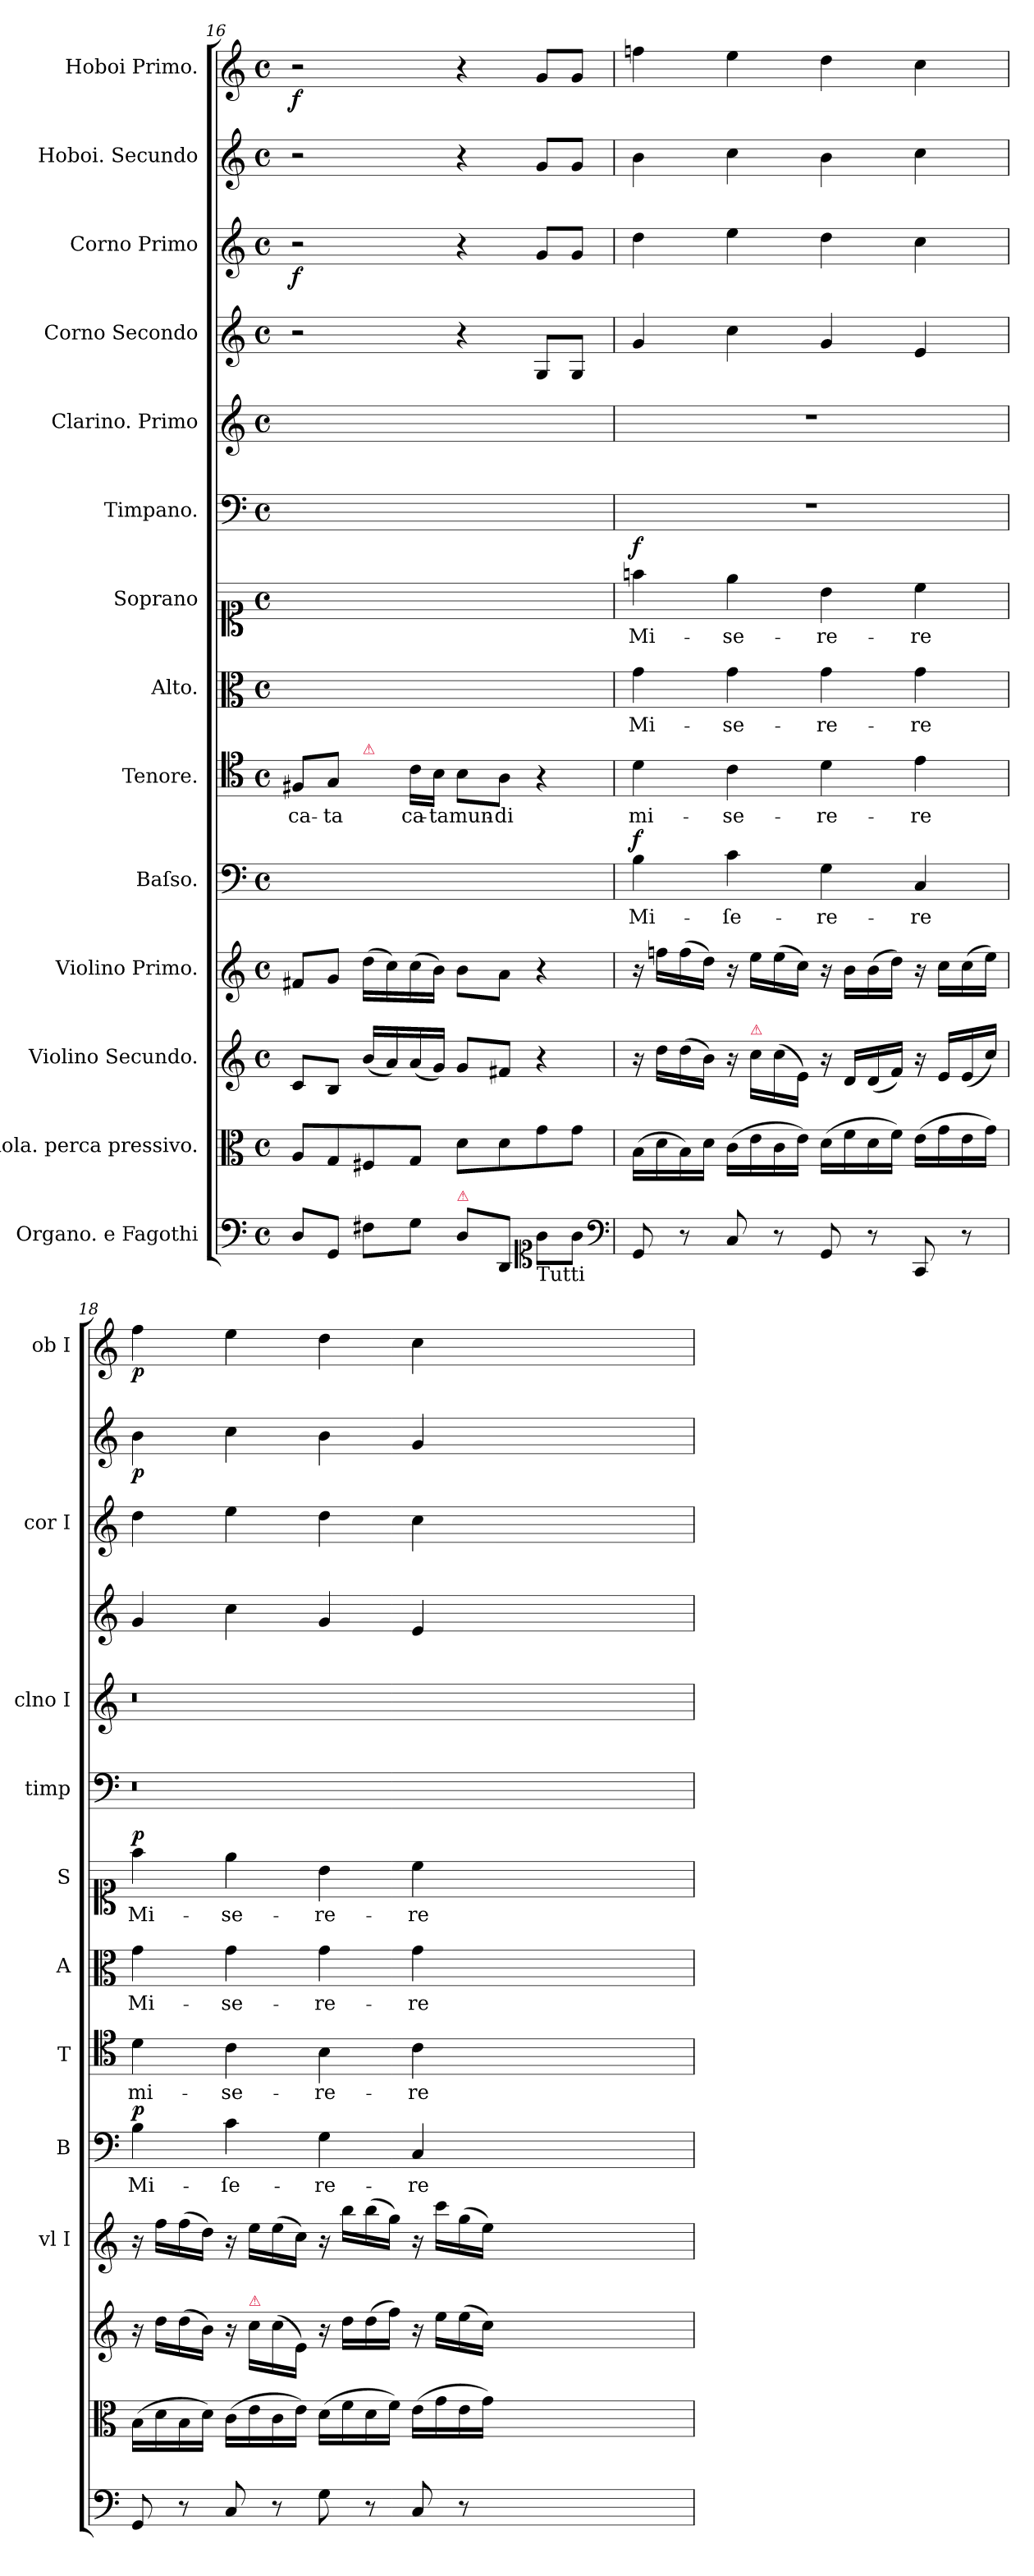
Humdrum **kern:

**kern	**dynam	**kern	**dynam	**kern	**dynam	**kern	**dynam	**kern	**text	**dynam	**kern	**text	**dynam	**kern	**text	**dynam	**kern	**text	**dynam	**kern	**kern	**kern	**dynam	**kern	**dynam	**kern	**dynam	**kern	**dynam
*part14	*part14	*part13	*part13	*part12	*part12	*part11	*part11	*part10	*part10	*part10	*part9	*part9	*part9	*part8	*part8	*part8	*part7	*part7	*part7	*part6	*part5	*part4	*part4	*part3	*part3	*part2	*part2	*part1	*part1
*staff14	*staff14	*staff13	*staff13	*staff12	*staff12	*staff11	*staff11	*staff10	*staff10	*staff10	*staff9	*staff9	*staff9	*staff8	*staff8	*staff8	*staff7	*staff7	*staff7	*staff6	*staff5	*staff4	*staff4	*staff3	*staff3	*staff2	*staff2	*staff1	*staff1
*I"Organo. e Fagothi	*	*I"Viola. perca pressivo.	*	*I"Violino Secundo.	*	*I"Violino Primo.	*	*I"Baſso.	*	*	*I"Tenore.	*	*	*I"Alto.	*	*	*I"Soprano	*	*	*I"Timpano.	*I"Clarino. Primo	*I"Corno Secondo	*	*I"Corno Primo	*	*I"Hoboi. Secundo	*	*I"Hoboi Primo.	*
*	*	*	*	*	*	*I'vl I	*	*I'B	*	*	*I'T	*	*	*I'A	*	*	*I'S	*	*	*I'timp	*I'clno I	*	*	*I'cor I	*	*	*	*I'ob I	*
*clefF4	*	*clefC3	*	*clefG2	*	*clefG2	*	*clefF4	*	*	*clefC4	*	*	*clefC3	*	*	*clefC1	*	*	*clefF4	*clefG2	*clefG2	*	*clefG2	*	*clefG2	*	*clefG2	*
*k[]	*	*k[]	*	*k[]	*	*k[]	*	*k[]	*	*	*k[]	*	*	*k[]	*	*	*k[]	*	*	*k[]	*k[]	*k[]	*	*k[]	*	*k[]	*	*k[]	*
*C:	*	*C:	*	*C:	*	*C:	*	*C:	*	*	*C:	*	*	*C:	*	*	*C:	*	*	*C:	*C:	*C:	*	*C:	*	*C:	*	*C:	*
*M4/4	*	*M4/4	*	*M4/4	*	*M4/4	*	*M4/4	*	*	*M4/4	*	*	*M4/4	*	*	*M4/4	*	*	*M4/4	*M4/4	*M4/4	*	*M4/4	*	*M4/4	*	*M4/4	*
*met(c)	*	*met(c)	*	*met(c)	*	*met(c)	*	*met(c)	*	*	*met(c)	*	*	*met(c)	*	*	*met(c)	*	*	*met(c)	*met(c)	*met(c)	*	*met(c)	*	*met(c)	*	*met(c)	*
=16	=16	=16	=16	=16	=16	=16	=16	=16	=16	=16	=16	=16	=16	=16	=16	=16	=16	=16	=16	=16	=16	=16	=16	=16	=16	=16	=16	=16	=16
!	!	!	!	!	!	!	!	!	!	!	!	!	!	!	!	!	!	!	!	!	!	!	!	!	!LO:DY:b	!	!	!	!LO:DY:b
8D/L	.	8A/L	.	8c/L	.	8f#X/L	.	1ryy	.	.	8F#X/L	-ca-	.	1ryy	.	.	1ryy	.	.	1ryy	1ryy	2r	.	2r	f	2r	.	2r	f
8GG/J	.	8G/	.	8B/J	.	8g/J	.	.	.	.	8G/J	-ta	.	.	.	.	.	.	.	.	.	.	.	.	.	.	.	.	.
!	!	!	!	!	!	!	!	!	!	!	!LO:TX:a:color=crimson:t=⚠	!	!	!	!	!	!	!	!	!	!	!	!	!	!	!	!	!	!
8F#X\L	.	8F#X/	.	(16b/LL	.	(16dd\LL	.	.	.	.	8ryy	.	.	.	.	.	.	.	.	.	.	.	.	.	.	.	.	.	.
.	.	.	.	16a/)	.	16cc\)	.	.	.	.	.	.	.	.	.	.	.	.	.	.	.	.	.	.	.	.	.	.	.
8G\J	.	8G/J	.	(16a/	.	(16cc\	.	.	.	.	16c\LL	ca-	.	.	.	.	.	.	.	.	.	.	.	.	.	.	.	.	.
.	.	.	.	16g/JJ)	.	16b\JJ)	.	.	.	.	16B\JJ	-ta	.	.	.	.	.	.	.	.	.	.	.	.	.	.	.	.	.
!LO:TX:a:color=crimson:t=⚠	!	!	!	!	!	!	!	!	!	!	!	!	!	!	!	!	!	!	!	!	!	!	!	!	!	!	!	!	!
!	!	!	!	!	!	!	!	!	!	!	!	!	!	!	!	!	!	!	!	!	!	!	!	!	!	!	!LO:DY:b	!	!
8D\L	.	8d\L	.	8g/L	.	8b\L	.	.	.	.	8B\L	mun-	.	.	.	.	.	.	.	.	.	4r	.	4r	.	4r	fort	4r	.
!	!	!	!LO:DY:b	!	!	!	!	!	!	!	!	!	!	!	!	!	!	!	!	!	!	!	!	!	!	!	!	!	!
8DD/J	.	8d\	forto	8f#X/J	.	8a\J	.	.	.	.	8A\J	-di	.	.	.	.	.	.	.	.	.	.	.	.	.	.	.	.	.
*clefC1	*	*	*	*	*	*	*	*	*	*	*	*	*	*	*	*	*	*	*	*	*	*	*	*	*	*	*	*	*
!LO:TX:b:t=Tutti	!	!	!	!	!	!	!	!	!	!	!	!	!	!	!	!	!	!	!	!	!	!	!	!	!	!	!	!	!
!	!	!	!	!	!	!	!	!	!	!	!	!	!	!	!	!	!	!	!	!	!	!	!LO:DY:a	!	!	!	!	!	!
8g\L	.	8g\	.	4r	.	4r	.	.	.	.	4r	.	.	.	.	.	.	.	.	.	.	8G/L	for	8g/L	.	8g/L	.	8g/L	.
8g\J	.	8g\J	.	.	.	.	.	.	.	.	.	.	.	.	.	.	.	.	.	.	.	8G/J	.	8g/J	.	8g/J	.	8g/J	.
*clefF4	*	*	*	*	*	*	*	*	*	*	*	*	*	*	*	*	*	*	*	*	*	*	*	*	*	*	*	*	*
=17	=17	=17	=17	=17	=17	=17	=17	=17	=17	=17	=17	=17	=17	=17	=17	=17	=17	=17	=17	=17	=17	=17	=17	=17	=17	=17	=17	=17	=17
!	!LO:DY:b	!	!	!	!LO:DY:b	!	!LO:DY:b	!	!	!LO:DY:b	!	!	!LO:DY:b	!	!	!LO:DY:b	!	!	!LO:DY:b	!	!	!	!	!	!	!	!	!	!
8GG/	fort	(16B\LL	.	16r	forto	16r	forto	4B\	Mi-	f	4d\	mi-	for	4g\	Mi-	forto	4ffn\	Mi-	f	1r	1r	4g/	.	4dd\	.	4b\	.	4ffn\	.
.	.	16d\	.	16dd\LL	.	16ffn\LL	.	.	.	.	.	.	.	.	.	.	.	.	.	.	.	.	.	.	.	.	.	.	.
8r	.	16B\)	.	(16dd\	.	(16ff\	.	.	.	.	.	.	.	.	.	.	.	.	.	.	.	.	.	.	.	.	.	.	.
.	.	16d\JJ	.	16b\JJ)	.	16dd\JJ)	.	.	.	.	.	.	.	.	.	.	.	.	.	.	.	.	.	.	.	.	.	.	.
8C/	.	(16c\LL	.	16r	.	16r	.	4c\	-ſe-	.	4c\	-se-	.	4g\	-se-	.	4ee\	-se-	.	.	.	4cc\	.	4ee\	.	4cc\	.	4ee\	.
!	!	!	!	!LO:TX:a:color=crimson:t=⚠	!	!	!	!	!	!	!	!	!	!	!	!	!	!	!	!	!	!	!	!	!	!	!	!	!
.	.	16e\	.	16cc\LL	.	16ee\LL	.	.	.	.	.	.	.	.	.	.	.	.	.	.	.	.	.	.	.	.	.	.	.
8r	.	16c\	.	(16cc\	.	(16ee\	.	.	.	.	.	.	.	.	.	.	.	.	.	.	.	.	.	.	.	.	.	.	.
.	.	16e\JJ)	.	16e/JJ)	.	16cc\JJ)	.	.	.	.	.	.	.	.	.	.	.	.	.	.	.	.	.	.	.	.	.	.	.
8GG/	.	(16d\LL	.	16r	.	16r	.	4G\	-re-	.	4d\	-re-	.	4g\	-re-	.	4b\	-re-	.	.	.	4g/	.	4dd\	.	4b\	.	4dd\	.
.	.	16f\	.	16d/LL	.	16b\LL	.	.	.	.	.	.	.	.	.	.	.	.	.	.	.	.	.	.	.	.	.	.	.
8r	.	16d\	.	(16d/	.	(16b\	.	.	.	.	.	.	.	.	.	.	.	.	.	.	.	.	.	.	.	.	.	.	.
.	.	16f\JJ)	.	16f/JJ)	.	16dd\JJ)	.	.	.	.	.	.	.	.	.	.	.	.	.	.	.	.	.	.	.	.	.	.	.
8CC/	.	(16e\LL	.	16r	.	16r	.	4C/	-re	.	4e\	-re	.	4g\	-re	.	4cc\	-re	.	.	.	4e/	.	4cc\	.	4cc\	.	4cc\	.
.	.	16g\	.	16e/LL	.	16cc\LL	.	.	.	.	.	.	.	.	.	.	.	.	.	.	.	.	.	.	.	.	.	.	.
8r	.	16e\	.	(16e/	.	(16cc\	.	.	.	.	.	.	.	.	.	.	.	.	.	.	.	.	.	.	.	.	.	.	.
!	!	!	!LO:DY:b	!	!	!	!	!	!	!	!	!	!	!	!	!	!	!	!	!	!	!	!	!	!	!	!	!	!
.	.	16g\JJ)	pia	16cc/JJ)	.	16ee\JJ)	.	.	.	.	.	.	.	.	.	.	.	.	.	.	.	.	.	.	.	.	.	.	.
=18	=18	=18	=18	=18	=18	=18	=18	=18	=18	=18	=18	=18	=18	=18	=18	=18	=18	=18	=18	=18	=18	=18	=18	=18	=18	=18	=18	=18	=18
!	!LO:DY:b	!	!	!	!LO:DY:b	!	!	!	!LO:LY:i	!LO:DY:b	!	!LO:LY:i	!LO:DY:b	!	!LO:LY:i	!LO:DY:b	!	!LO:LY:i	!LO:DY:b	!	!	!	!LO:DY:b	!	!LO:DY:b	!	!LO:DY:b	!	!LO:DY:b
8GG/	pia	(16B\LL	.	16r	pia	16r	.	4B\	Mi-	p	4d\	mi-	pia	4g\	Mi-	pia	4ff\	Mi-	p	0.r	0.r	4g/	pia	4dd\	pia	4b\	p	4ff\	p
!	!	!	!	!	!	!	!LO:DY:b	!	!	!	!	!	!	!	!	!	!	!	!	!	!	!	!	!	!	!	!	!	!
.	.	16d\	.	16dd\LL	.	16ff\LL	pia	.	.	.	.	.	.	.	.	.	.	.	.	.	.	.	.	.	.	.	.	.	.
8r	.	16B\	.	(16dd\	.	(16ff\	.	.	.	.	.	.	.	.	.	.	.	.	.	.	.	.	.	.	.	.	.	.	.
.	.	16d\JJ)	.	16b\JJ)	.	16dd\JJ)	.	.	.	.	.	.	.	.	.	.	.	.	.	.	.	.	.	.	.	.	.	.	.
!	!	!	!	!	!	!	!	!	!LO:LY:i	!	!	!LO:LY:i	!	!	!LO:LY:i	!	!	!LO:LY:i	!	!	!	!	!	!	!	!	!	!	!
8C/	.	(16c\LL	.	16r	.	16r	.	4c\	-ſe-	.	4c\	-se-	.	4g\	-se-	.	4ee\	-se-	.	.	.	4cc\	.	4ee\	.	4cc\	.	4ee\	.
!	!	!	!	!LO:TX:a:color=crimson:t=⚠	!	!	!	!	!	!	!	!	!	!	!	!	!	!	!	!	!	!	!	!	!	!	!	!	!
.	.	16e\	.	16cc\LL	.	16ee\LL	.	.	.	.	.	.	.	.	.	.	.	.	.	.	.	.	.	.	.	.	.	.	.
8r	.	16c\	.	(16cc\	.	(16ee\	.	.	.	.	.	.	.	.	.	.	.	.	.	.	.	.	.	.	.	.	.	.	.
.	.	16e\JJ)	.	16e/JJ)	.	16cc\JJ)	.	.	.	.	.	.	.	.	.	.	.	.	.	.	.	.	.	.	.	.	.	.	.
!	!	!	!	!	!	!	!	!	!LO:LY:i	!	!	!LO:LY:i	!	!	!LO:LY:i	!	!	!LO:LY:i	!	!	!	!	!	!	!	!	!	!	!
8G\	.	(16d\LL	.	16r	.	16r	.	4G\	-re-	.	4B\	-re-	.	4g\	-re-	.	4b\	-re-	.	.	.	4g/	.	4dd\	.	4b\	.	4dd\	.
.	.	16f\	.	16dd\LL	.	16bb\LL	.	.	.	.	.	.	.	.	.	.	.	.	.	.	.	.	.	.	.	.	.	.	.
8r	.	16d\	.	(16dd\	.	(16bb\	.	.	.	.	.	.	.	.	.	.	.	.	.	.	.	.	.	.	.	.	.	.	.
.	.	16f\JJ)	.	16ff\JJ)	.	16gg\JJ)	.	.	.	.	.	.	.	.	.	.	.	.	.	.	.	.	.	.	.	.	.	.	.
!	!	!	!	!	!	!	!	!	!LO:LY:i	!	!	!LO:LY:i	!	!	!LO:LY:i	!	!	!LO:LY:i	!	!	!	!	!	!	!	!	!	!	!
8C/	.	(16e\LL	.	16r	.	16r	.	4C/	-re	.	4c\	-re	.	4g\	-re	.	4cc\	-re	.	.	.	4e/	.	4cc\	.	4g/	.	4cc\	.
.	.	16g\	.	16ee\LL	.	16ccc\LL	.	.	.	.	.	.	.	.	.	.	.	.	.	.	.	.	.	.	.	.	.	.	.
8r	.	16e\	.	(16ee\	.	(16gg\	.	.	.	.	.	.	.	.	.	.	.	.	.	.	.	.	.	.	.	.	.	.	.
.	.	16g\JJ)	.	16cc\JJ)	.	16ee\JJ)	.	.	.	.	.	.	.	.	.	.	.	.	.	.	.	.	.	.	.	.	.	.	.
0ryy	.	0ryy	.	0ryy	.	0ryy	.	0ryy	.	.	0ryy	.	.	0ryy	.	.	0ryy	.	.	.	.	0ryy	.	0ryy	.	0ryy	.	0ryy	.
=	=	=	=	=	=	=	=	=	=	=	=	=	=	=	=	=	=	=	=	=	=	=	=	=	=	=	=	=	=
*-	*-	*-	*-	*-	*-	*-	*-	*-	*-	*-	*-	*-	*-	*-	*-	*-	*-	*-	*-	*-	*-	*-	*-	*-	*-	*-	*-	*-	*-
